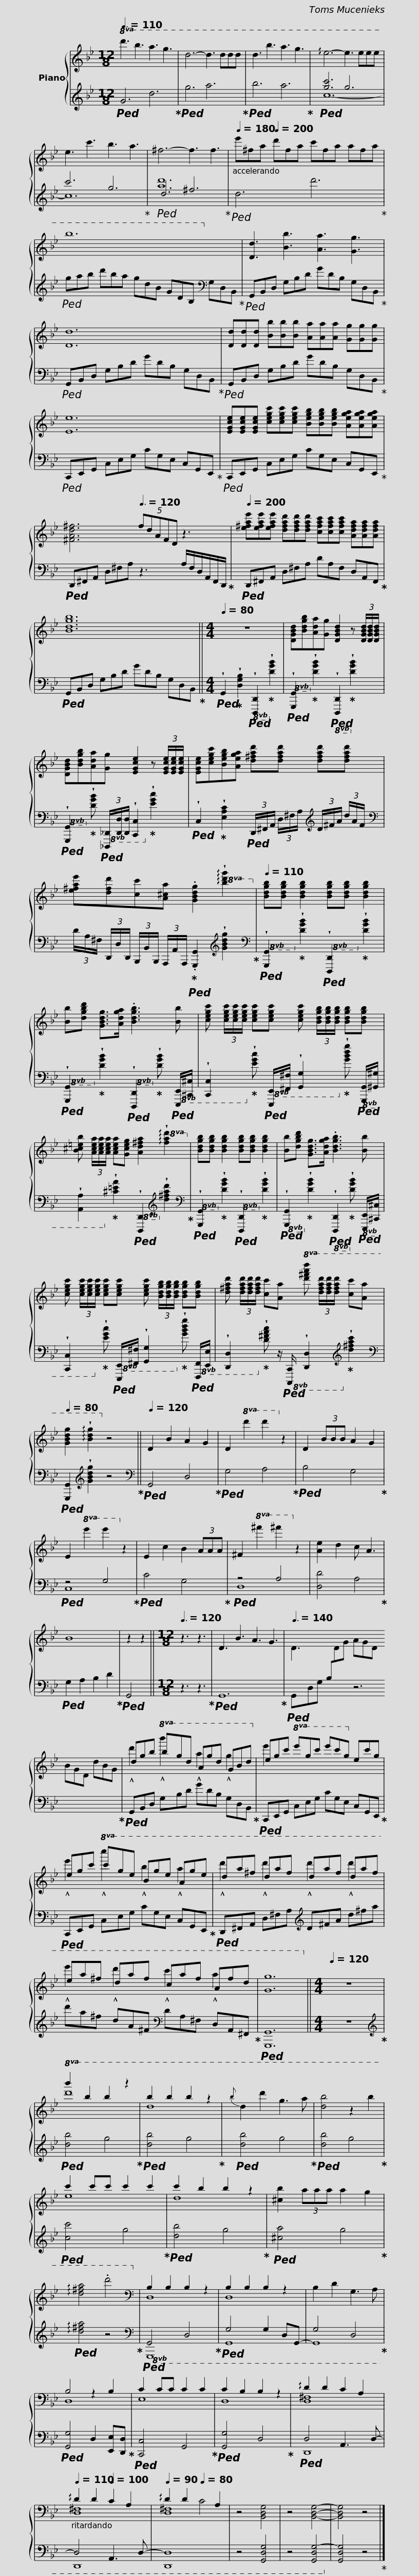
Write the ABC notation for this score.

X:1
%%score { ( 1 4 5 ) | ( 2 3 ) }
L:1/8
Q:3/8=110
M:12/8
I:linebreak $
K:Bb
V:1 treble
V:4 treble
V:5 treble
V:2 treble
V:3 treble
V:1
!8va(! d'3 b'3 a'3 g'3 | d'6- d'3 d'd'd' | d'3 b'3 a'3 g'3 | !arpeggio!e'6- e'3 e'e'e' | e'3 c''3 b'3 a'3 | %5
 ^f'6- f'3 f'3 |$[Q:1/4=180] e''^f'a'[Q:1/4=200] d''f'a' c''f'a' a'f'a' | b'12!8va)! x3 | [Dd]3 [Bb]3 [Aa]3 [Gg]3 |$ [Dd]12 | %10
 [Dd][Dd][Dd] [Bb][Bb][Bb] [Aa][Aa][Aa] [Gg][Gg][Gg] | [Ee]12 |$ [EGce][EGce][EGce] [cegc'][cegc'][cegc'] [Begb][Begb][Begb] [Aega][Aega][Aega] | [^FAd^f]6[Q:3/8=120] (5:3:5fdAFD z3 |$[Q:1/4=200] [e^fae'][efae'][efae'] [dfad'][dfad'][dfad'] [cfac'][cfac'][cfac'] [Adfa][Adfa][Adfa] | %15
 [Bdgb]12 ||[M:4/4][Q:1/4=80] z8 |$ [DGBd][Bdgb][Ada][Gg] [DGBd]2 z (3[DGBd]/[DGBd]/[DGBd]/ | [DGBd][Bdgb][Ada][Gg] [EGce]2 z (3[EGce]/[EGce]/[EGce]/ |$ [EGce][cegc'][Begb][Aega] [d^fad'][dfad'] [dfad'][dfad'] | %20
 [e^fae'][dfd'][cc'][A^ca] .[GBdg]2!8va(! !arpeggio!!wedge![bd'g']2!8va)! |$[Q:1/4=110] [Bdgb][Bdgb] [Bdgb]2 [Bdgb][Bdgb] [Bdgb]2 | [Bb][dgbd'] [GBdg]>[Adga] .[Bdgb]3 [Bb] | [cegc'] (3[cegc']/[cegc']/[cegc']/ [cegc'][cegc'] [cegc'] (3[Bdgb]/[Bdgb]/[Bdgb]/ [Bdgb][Bdgb] |$ [B^c=eb] (3[Acea]/[Acea]/[Acea]/ [Acea][Gceg] [Ad^fa]2!8va(! !arpeggio!!wedge![fad']2!8va)! | %25
 [Bdgb][Bdgb] [Bdgb]2 [Bdgb][Bdgb] [Bdgb]2 | [Bb][dgbd'] [GBdg]>[Adga] .[Bdgb]3 [Bb] |$ [cegc'] (3[cegc']/[cegc']/[cegc']/ [cegc'][cegc'] [cegc'] (3[Bdgb]/[Bdgb]/[Bdgb]/ [Bdgb][Bdgb] | [d^fad'] (3[dfad']/[dfad']/[dfad']/ [cc'][Aa]!8va(! [d'^f'a'd''] (3[d'f'a'd'']/[d'f'a'd'']/[d'f'a'd'']/ [c'c''][aa'] |[Q:1/4=80] [gbd'g']2 !arpeggio!!wedge![bd'g']2!8va)! z4 ||$ %30
[Q:1/4=120] D2 B2 A2 G2 | D2!8va(! d'2 d''2!8va)! z2 | D2 (3BBB A2 G2 | E2!8va(! e'2 e''2!8va)! z2 | E2 c2 B2 (3AAA | %35
 ^F2!8va(! ^f'2 ^f''2!8va)! z2 | [Ae]2 d2 c A3 | B8 |$ z2 z2 ||[M:12/8][Q:3/8=120] z3 z3 | %40
 D3 B3 A3 G3 |[Q:3/8=140] D3[I:staff +1] B,[I:staff -1]DG AGD BGD dBG | dgb!8va(! bg'd' ag'd' gbd'!8va)! |$ egc'!8va(! e'g'c'' e''c''g'!8va)! e'c'g | egc'!8va(! c'g'e' bg'e' ag'e' |$ %45
 d'a'^f' d'a'f' d'a'f' d'a'f' | e'a'^f' d'a'f' c'a'f' af'd' | [gg']12!8va)! ||$[M:4/4][Q:1/4=120] z8 |!8va(! b'2 b'2 b'2 z2 | %50
 b'2 b'2 b'2 z2 |{b'} d'2 d''2 g'3 a' | [d'b']4 z2 b'2 | c''2 c''c'' c''2 c''2 | c''2 b'2 b'2 z2 |$ %55
 [^c'b']2 (3a'a'a' a'2 g'2 | !arpeggio![d'^f'a']4 .d''4!8va)! |[K:bass] B,2 B,2 B,2 z2 | B,2 B,2 B,2 z2 | B,2 D2 G,3 A, | %60
 B,4 z2 B,2 | C2 CC C2 C2 |$ C2 B,2 B,2 z2 | !arpeggio!D2 D2 C2 A,2 |[Q:1/4=110] !arpeggio!D2 D2[Q:1/4=100] C2 A,2 | %65
[Q:1/4=90] !arpeggio!D2 D2[Q:1/4=80] x2 A,2 | z4 [B,,D,G,]4 | z4 [B,,D,G,]4- | [B,,D,G,]4 z4 |] %69
V:2
!ped! G6 d6!ped-up! |!ped! g6 a6!ped-up! |!ped! b6 a6!ped-up! |!ped! [gc']6 g6 | c'6 g6!ped-up! | %5
!ped! d6 ^f6!ped-up! |$!ped! d6 d'6!ped-up! |!ped! gab d'ba gdB GDB,[K:bass] G,D,B,,!ped-up! |!ped! G,,B,,D, G,B,D GDB, G,D,B,,!ped-up! |$!ped! G,,B,,D, G,B,D GDB, G,D,B,,!ped-up! | %10
!ped! G,,B,,D, G,B,D GDB, G,D,B,,!ped-up! |!ped! C,,E,,G,, C,E,G, CG,E, C,G,,E,,!ped-up! |$!ped! C,,E,,G,, C,E,G, CG,E, C,G,,E,,!ped-up! |!ped! D,,^F,,A,, D,^F,A, z3 A,/F,/D,/A,,/F,,/D,,/!ped-up! |$!ped! D,,^F,,A,, D,^F,A, DA,F, D,A,,F,,!ped-up! | %15
!ped! G,,B,,D, G,B,D GDB, G,D,B,,!ped-up! ||[M:4/4]!ped! !wedge!G,,2!ped-up! !wedge![D,G,B,]2!ped!!8vb(! !wedge![D,,,D,,]2!ped-up!!8vb)! !wedge![D,G,B,]2 |$!ped!!8vb(! !wedge![G,,,G,,]2!ped-up!!8vb)! !wedge![D,G,B,]2!ped!!8vb(! !wedge![D,,,D,,]2!ped-up!!8vb)! !wedge![D,G,B,]2 |!ped!!8vb(! !wedge![G,,,G,,]2!ped-up!!8vb)! !wedge![D,G,B,]!ped!!8vb(! (3[_D,,,_D,,]/[D,,,D,,]/[D,,,D,,]/ !wedge![C,,,C,,]2!ped-up!!8vb)! !wedge![E,G,C]2 |$!ped! !wedge!C,2!ped-up! !wedge![E,A,C]2!ped! (3D,,/^F,,/A,,/ (3D,/^F,/A,/[K:treble] (3D/^F/A/ (3d/A/F/ | %20
[K:bass] (3D/A,/^F,/ (3D,,/D,/D,,/ (3B,,,/B,,/B,,,/ (3A,,,/A,,/A,,,/!ped-up!!ped! .[G,,,G,,]2[K:treble] !wedge![GBdg]2!ped-up! |$[K:bass]!ped!!8vb(! !wedge![G,,,G,,]2!ped-up!!8vb)! !wedge![D,G,B,]2!ped!!8vb(! !wedge![D,,,D,,]2!ped-up!!8vb)! !wedge![D,G,B,]2 |!ped!!8vb(! !wedge![G,,,G,,]2!ped-up!!8vb)! !wedge![D,G,B,]2!ped!!8vb(! !wedge![D,,,D,,]2!ped-up!!8vb)! !wedge![D,G,B,]!8vb(!!ped! [E,,,E,,]/[^C,,,^C,,]/ | !wedge![C,,,C,,]2!8vb)!!ped-up! !wedge![E,G,C]!ped!!8vb(! [E,,,E,,]/[^F,,,^F,,]/ !wedge![G,,,G,,]2!ped-up!!8vb)! !wedge![G,B,DG]!8vb(!!ped! [G,,,G,,]/[^G,,,^G,,]/ |$ !wedge![A,,,A,,]2!8vb)!!ped-up! !wedge![^C,=E,A,]2!8vb(!!ped! !wedge![D,,,D,,]2!8vb)![K:treble] !wedge![D^FAd]2!ped-up! | %25
[K:bass]!ped!!8vb(! !wedge![G,,,G,,]2!ped-up!!8vb)! !wedge![D,G,B,]2!ped!!8vb(! !wedge![D,,,D,,]2!ped-up!!8vb)! !wedge![D,G,B,]2 |!ped!!8vb(! !wedge![G,,,G,,]2!ped-up!!8vb)! !wedge![D,G,B,]2!ped!!8vb(! !wedge![D,,,D,,]2!ped-up!!8vb)! !wedge![D,G,B,]!8vb(!!ped! [E,,,E,,]/[^C,,,^C,,]/ |$ !wedge![C,,,C,,]2!8vb)!!ped-up! !wedge![E,G,C]!ped!!8vb(! [E,,,E,,]/[^F,,,^F,,]/ !wedge![G,,,G,,]2!ped-up!!8vb)! !wedge![G,B,DG]!8vb(!!ped! [F,,,F,,]/[E,,,E,,]/ | !wedge![D,,,D,,]2!8vb)!!ped-up! !wedge![D,^F,A,C] z/!8vb(!!ped! [C,,,C,,]/ !wedge![D,,,D,,]2!8vb)!!ped-up![K:treble] !wedge![D^FAc]2 |[K:bass]!ped! [G,,,G,,]2[K:treble] !wedge![GBdg]2 z4!ped-up! ||$ %30
[K:bass]!ped! G,,4 D,4!ped-up! |!ped! G,4 A,4!ped-up! |!ped! B,4 G,4!ped-up! |!ped! z4 G,4!ped-up! |!ped! C4 G,4!ped-up! | %35
!ped! z4 A,4 | [D,D]4 A,4!ped-up! |!ped! G,2 A,2 B,2 D2!ped-up! |$!ped! G,,4 ||[M:12/8] z3 z3!ped-up! | %40
!ped! G,,12!ped-up! |!ped! G,,D,G, x3 z6 x3!ped-up! |!ped! G,,B,,D, G,B,D GDB, G,D,B,,!ped-up! |$!ped! C,,E,,G,, C,E,G, CG,E, C,G,,E,,!ped-up! |!ped! C,,E,,G,, C,E,G, CG,E, C,G,,E,,!ped-up! |$ %45
!ped! D,,^F,,A,, D,^F,A,[K:treble] D^FA d^fa | d'a^f dA^F[K:bass] DA,^F, D,A,,^F,,!ped-up! |!ped! [G,,,G,,]12 ||$[M:4/4] z8!ped-up! |[K:treble]!ped! [db]4 g4!ped-up! | %50
!ped! [db]4 g4!ped-up! |!ped! [db]4 g4!ped-up! |!ped! [db]4 g4!ped-up! |!ped! [cc']4 g4!ped-up! |!ped! [db]4 g4!ped-up! |$ %55
!ped! [^ca]4 g4!ped-up! |!ped! !arpeggio![d^fa]4 z4!ped-up! |[K:bass]!ped!!8vb(! G,,4 D,,4!ped-up! |!ped! G,,4 G,,2 D,,G,,,- | G,,4 D,,4!ped-up! | %60
!ped! [G,,,G,,]4 D,,2 [E,,,E,,][D,,,D,,]!ped-up! |!ped! [C,,,C,,]4 G,,,4!ped-up! |$!ped! [G,,,G,,]4 D,,4!ped-up! |!ped! D,,4 A,,,3 D,,- | D,,4 A,,,3 D,,- | %65
 D,,8 | z4 [G,,,D,,G,,]4 | z4 [G,,,D,,G,,]4-!8vb)! | [G,,D,G,]4 z4!ped-up! |] %69
V:3
 x12 | x12 | x12 | c12- | c12 | %5
 [ad']12 |$ x12 | x12[K:bass] x3 | x12 |$ x12 | %10
 x12 | x12 |$ x12 | x12 |$ x12 | %15
 x12 ||[M:4/4] x4!8vb(! x2!8vb)! x2 |$!8vb(! x2!8vb)! x2!8vb(! x2!8vb)! x2 |!8vb(! x2!8vb)! x!8vb(! x3!8vb)! x2 |$ x6[K:treble] x2 | %20
[K:bass] x6[K:treble] x2 |$[K:bass]!8vb(! x2!8vb)! x2!8vb(! x2!8vb)! x2 |!8vb(! x2!8vb)! x2!8vb(! x2!8vb)! x!8vb(! x | x2!8vb)! x!8vb(! x3!8vb)! x!8vb(! x |$ x2!8vb)! x2!8vb(! x2!8vb)![K:treble] x2 | %25
[K:bass]!8vb(! x2!8vb)! x2!8vb(! x2!8vb)! x2 |!8vb(! x2!8vb)! x2!8vb(! x2!8vb)! x!8vb(! x |$ x2!8vb)! x!8vb(! x3!8vb)! x!8vb(! x | x2!8vb)! x3/2!8vb(! x5/2!8vb)![K:treble] x2 |[K:bass] x2[K:treble] x6 ||$ %30
[K:bass] x8 | x8 | x8 | C,8 | x8 | %35
 D,8- | x8 | x8 |$ x4 ||[M:12/8] x6 | %40
 x12 | x15 | x12 |$ x12 | x12 |$ %45
 x6[K:treble] x6 | x6[K:bass] x6 | x12 ||$[M:4/4] x8 |[K:treble] x8 | %50
 x8 | x8 | x8 | x8 | x8 |$ %55
 x8 | x8 |[K:bass]!8vb(! G,,,8 | G,,,8 | G,,,8 | %60
 x8 | x8 |$ x8 | D,,,8 | D,,,8 | %65
 D,,,8 | x8 | x8!8vb)! | x8 |] %69
V:4
!8va(! x12 | x12 | x12 | x12 | x12 | %5
 x12 |$ x12 | x12!8va)! x3 | x12 |$ x12 | %10
 x12 | x12 |$ x12 | x12 |$ x12 | %15
 x12 ||[M:4/4] x8 |$ x8 | x8 |$ x8 | %20
 x6!8va(! x2!8va)! |$ x8 | x8 | x8 |$ x6!8va(! x2!8va)! | %25
 x8 | x8 |$ x8 | x4!8va(! x4 | x4!8va)! x4 ||$ %30
 x8 | x2!8va(! x4!8va)! x2 | x8 | x2!8va(! x4!8va)! x2 | x8 | %35
 x2!8va(! x4!8va)! x2 | x8 | x8 |$ x4 ||[M:12/8] x6 | %40
 x12 | x15 | !^!d'2 x!8va(! !^!b'2 x !^!a'2 x !^!g'2 x!8va)! |$ e'2 x!8va(! x6!8va)! x3 | !^!e'2 x!8va(! !^!c''2 x !^!b'2 x !^!a'2 x |$ %45
 !^!d''2 x !^!d''2 x !^!d''2 x !^!d''2 x | !^!e''2 x !^!d''2 x !^!c''2 x !^!a'2 x | x12!8va)! ||$[M:4/4] x8 |!8va(! d'8 | %50
 d'8 | x8 | x8 | e'8 | d'8 |$ %55
 x8 | x8!8va)! |[K:bass] D,8 | D,8 | x8 | %60
 D,8 | E,8 |$ D,8 | [D,^F,]8 | [D,^F,]8 | %65
 [D,^F,]8 | x8 | x8 | x8 |] %69
V:5
!8va(! x12 | x12 | x12 | x12 | x12 | %5
 x12 |$ x12 | x12!8va)! x3 | x12 |$ x12 | %10
 x12 | x12 |$ x12 | x12 |$ x12 | %15
 x12 ||[M:4/4] x8 |$ x8 | x8 |$ x8 | %20
 x6!8va(! x2!8va)! |$ x8 | x8 | x8 |$ x6!8va(! x2!8va)! | %25
 x8 | x8 |$ x8 | x4!8va(! x4 | x4!8va)! x4 ||$ %30
 x8 | x2!8va(! x4!8va)! x2 | x8 | x2!8va(! x4!8va)! x2 | x8 | %35
 x2!8va(! x4!8va)! x2 | x8 | x8 |$ x4 ||[M:12/8] x6 | %40
 x12 | x15 | x3!8va(! x9!8va)! |$ x3!8va(! x6!8va)! x3 | x3!8va(! x9 |$ %45
 x12 | x12 | x12!8va)! ||$[M:4/4] x8 |!8va(! x8 | %50
 x8 | x8 | x8 | x8 | x8 |$ %55
 x8 | x8!8va)! |[K:bass] x8 | x8 | x8 | %60
 x8 | x8 |$ x8 | x8 | x8 | %65
 x4 C4 | x8 | x8 | x8 |] %69
